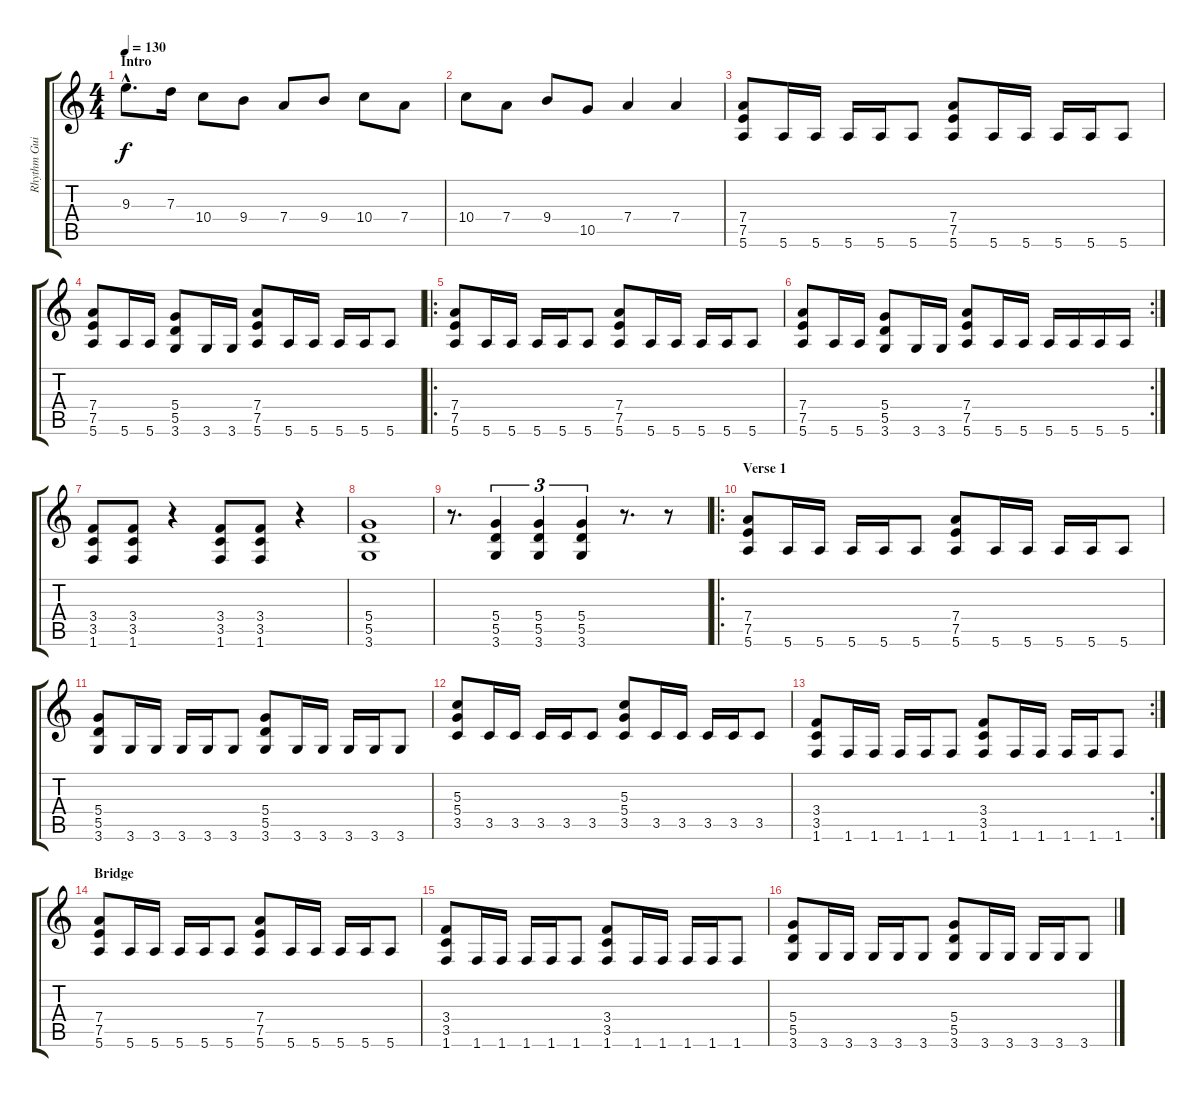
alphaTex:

\track ("Rhythm Guitar" "Rhythm Gui") {instrument distortionguitar}
\staff {score tabs}
\tuning (E4 B3 G3 D3 A2 E2) {hide}
\ts (4 4)
\section ("" "Intro")
\tempo 130
\clef g2
\ks c
9.3{hac}.8{d dy f instrument distortionguitar} 7.3.16 10.4.8 9.4.8 7.4.8 9.4.8 10.4.8 7.4.8 |
10.4.8 7.4.8 9.4.8 10.5.8 7.4.4 7.4.4 |
(7.4 7.5 5.6).8 5.6.16 5.6.16 5.6.16 5.6.16 5.6.8 (7.4 7.5 5.6).8 5.6.16 5.6.16 5.6.16 5.6.16 5.6.8 |
(7.4 7.5 5.6).8 5.6.16 5.6.16 (5.4 5.5 3.6).8 3.6.16 3.6.16 (7.4 7.5 5.6).8 5.6.16 5.6.16 5.6.16 5.6.16 5.6.8 |
\ro
(7.4 7.5 5.6).8 5.6.16 5.6.16 5.6.16 5.6.16 5.6.8 (7.4 7.5 5.6).8 5.6.16 5.6.16 5.6.16 5.6.16 5.6.8 |
\rc 2
(7.4 7.5 5.6).8 5.6.16 5.6.16 (5.4 5.5 3.6).8 3.6.16 3.6.16 (7.4 7.5 5.6).8 5.6.16 5.6.16 5.6.16 5.6.16 5.6.16 5.6.16 |
(3.4 3.5 1.6).8 (3.4 3.5 1.6).8 r.4 (3.4 3.5 1.6).8 (3.4 3.5 1.6).8 r.4 |
(5.4 5.5 3.6).1 |
r.8{d} (5.4 5.5 3.6).4{tu (3 2)} (5.4 5.5 3.6).4{tu (3 2)} (5.4 5.5 3.6).4{tu (3 2)} r.8{d} r.8 |
\ro
\section ("" "Verse 1")
(7.4 7.5 5.6).8 5.6.16 5.6.16 5.6.16 5.6.16 5.6.8 (7.4 7.5 5.6).8 5.6.16 5.6.16 5.6.16 5.6.16 5.6.8 |
(5.4 5.5 3.6).8 3.6.16 3.6.16 3.6.16 3.6.16 3.6.8 (5.4 5.5 3.6).8 3.6.16 3.6.16 3.6.16 3.6.16 3.6.8 |
(5.3 5.4 3.5).8 3.5.16 3.5.16 3.5.16 3.5.16 3.5.8 (5.3 5.4 3.5).8 3.5.16 3.5.16 3.5.16 3.5.16 3.5.8 |
\rc 2
(3.4 3.5 1.6).8 1.6.16 1.6.16 1.6.16 1.6.16 1.6.8 (3.4 3.5 1.6).8 1.6.16 1.6.16 1.6.16 1.6.16 1.6.8 |
\section ("" "Bridge")
(7.4 7.5 5.6).8 5.6.16 5.6.16 5.6.16 5.6.16 5.6.8 (7.4 7.5 5.6).8 5.6.16 5.6.16 5.6.16 5.6.16 5.6.8 |
(3.4 3.5 1.6).8 1.6.16 1.6.16 1.6.16 1.6.16 1.6.8 (3.4 3.5 1.6).8 1.6.16 1.6.16 1.6.16 1.6.16 1.6.8 |
(5.4 5.5 3.6).8 3.6.16 3.6.16 3.6.16 3.6.16 3.6.8 (5.4 5.5 3.6).8 3.6.16 3.6.16 3.6.16 3.6.16 3.6.8
